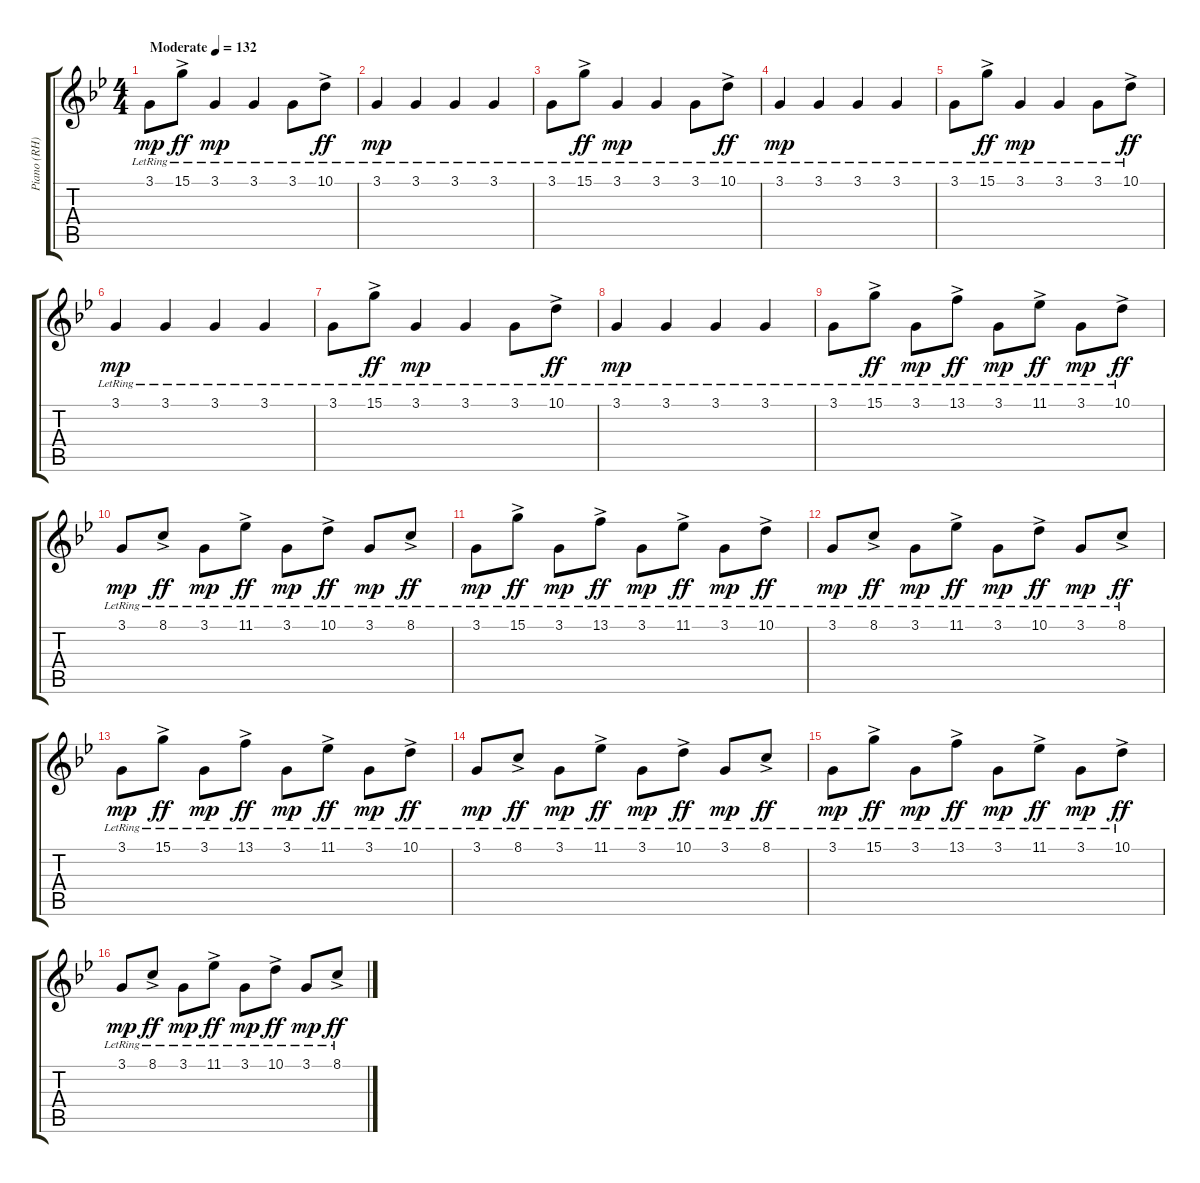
\track ("Piano (RH)" "Piano (RH)") {instrument brightacousticpiano}
\staff {score tabs}
\tuning (E4 B3 G3 D3 A2 E2) {hide}
\ts (4 4)
\tempo (132 "Moderate")
\clef g2
\ks bb
3.1{lr}.8{dy mp instrument brightacousticpiano} 15.1{ac lr}.8{dy ff} 3.1{lr}.4{dy mp} 3.1{lr}.4 3.1{lr}.8 10.1{ac lr}.8{dy ff} |
3.1{lr}.4{dy mp} 3.1{lr}.4 3.1{lr}.4 3.1{lr}.4 |
3.1{lr}.8 15.1{ac lr}.8{dy ff} 3.1{lr}.4{dy mp} 3.1{lr}.4 3.1{lr}.8 10.1{ac lr}.8{dy ff} |
3.1{lr}.4{dy mp} 3.1{lr}.4 3.1{lr}.4 3.1{lr}.4 |
3.1{lr}.8 15.1{ac lr}.8{dy ff} 3.1{lr}.4{dy mp} 3.1{lr}.4 3.1{lr}.8 10.1{ac lr}.8{dy ff} |
3.1{lr}.4{dy mp} 3.1{lr}.4 3.1{lr}.4 3.1{lr}.4 |
3.1{lr}.8 15.1{ac lr}.8{dy ff} 3.1{lr}.4{dy mp} 3.1{lr}.4 3.1{lr}.8 10.1{ac lr}.8{dy ff} |
3.1{lr}.4{dy mp} 3.1{lr}.4 3.1{lr}.4 3.1{lr}.4 |
3.1{lr}.8 15.1{ac lr}.8{dy ff} 3.1{lr}.8{dy mp} 13.1{ac lr}.8{dy ff} 3.1{lr}.8{dy mp} 11.1{ac lr}.8{dy ff} 3.1{lr}.8{dy mp} 10.1{ac lr}.8{dy ff} |
3.1{lr}.8{dy mp} 8.1{ac lr}.8{dy ff} 3.1{lr}.8{dy mp} 11.1{ac lr}.8{dy ff} 3.1{lr}.8{dy mp} 10.1{ac lr}.8{dy ff} 3.1{lr}.8{dy mp} 8.1{ac lr}.8{dy ff} |
3.1{lr}.8{dy mp} 15.1{ac lr}.8{dy ff} 3.1{lr}.8{dy mp} 13.1{ac lr}.8{dy ff} 3.1{lr}.8{dy mp} 11.1{ac lr}.8{dy ff} 3.1{lr}.8{dy mp} 10.1{ac lr}.8{dy ff} |
3.1{lr}.8{dy mp} 8.1{ac lr}.8{dy ff} 3.1{lr}.8{dy mp} 11.1{ac lr}.8{dy ff} 3.1{lr}.8{dy mp} 10.1{ac lr}.8{dy ff} 3.1{lr}.8{dy mp} 8.1{ac lr}.8{dy ff} |
3.1{lr}.8{dy mp} 15.1{ac lr}.8{dy ff} 3.1{lr}.8{dy mp} 13.1{ac lr}.8{dy ff} 3.1{lr}.8{dy mp} 11.1{ac lr}.8{dy ff} 3.1{lr}.8{dy mp} 10.1{ac lr}.8{dy ff} |
3.1{lr}.8{dy mp} 8.1{ac lr}.8{dy ff} 3.1{lr}.8{dy mp} 11.1{ac lr}.8{dy ff} 3.1{lr}.8{dy mp} 10.1{ac lr}.8{dy ff} 3.1{lr}.8{dy mp} 8.1{ac lr}.8{dy ff} |
3.1{lr}.8{dy mp} 15.1{ac lr}.8{dy ff} 3.1{lr}.8{dy mp} 13.1{ac lr}.8{dy ff} 3.1{lr}.8{dy mp} 11.1{ac lr}.8{dy ff} 3.1{lr}.8{dy mp} 10.1{ac lr}.8{dy ff} |
3.1{lr}.8{dy mp} 8.1{ac lr}.8{dy ff} 3.1{lr}.8{dy mp} 11.1{ac lr}.8{dy ff} 3.1{lr}.8{dy mp} 10.1{ac lr}.8{dy ff} 3.1{lr}.8{dy mp} 8.1{ac lr}.8{dy ff}
